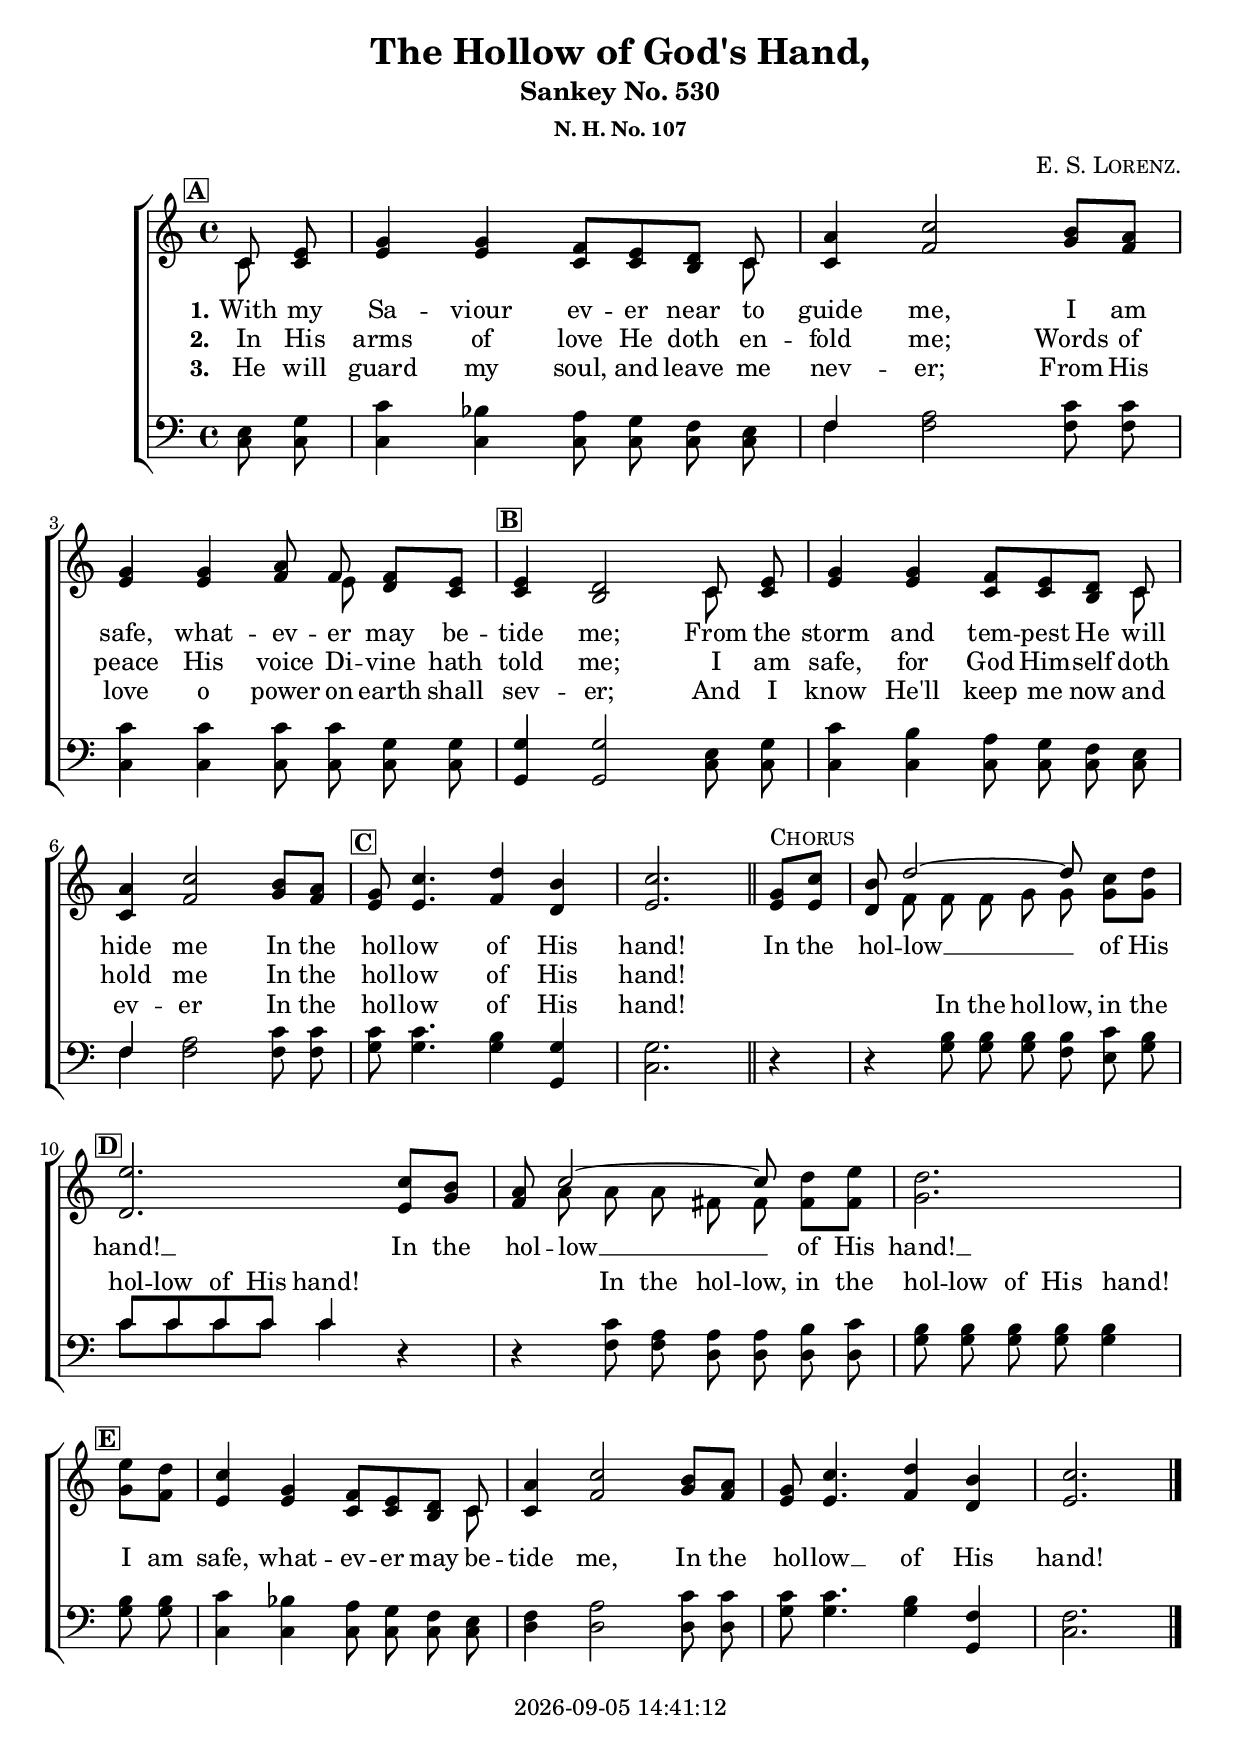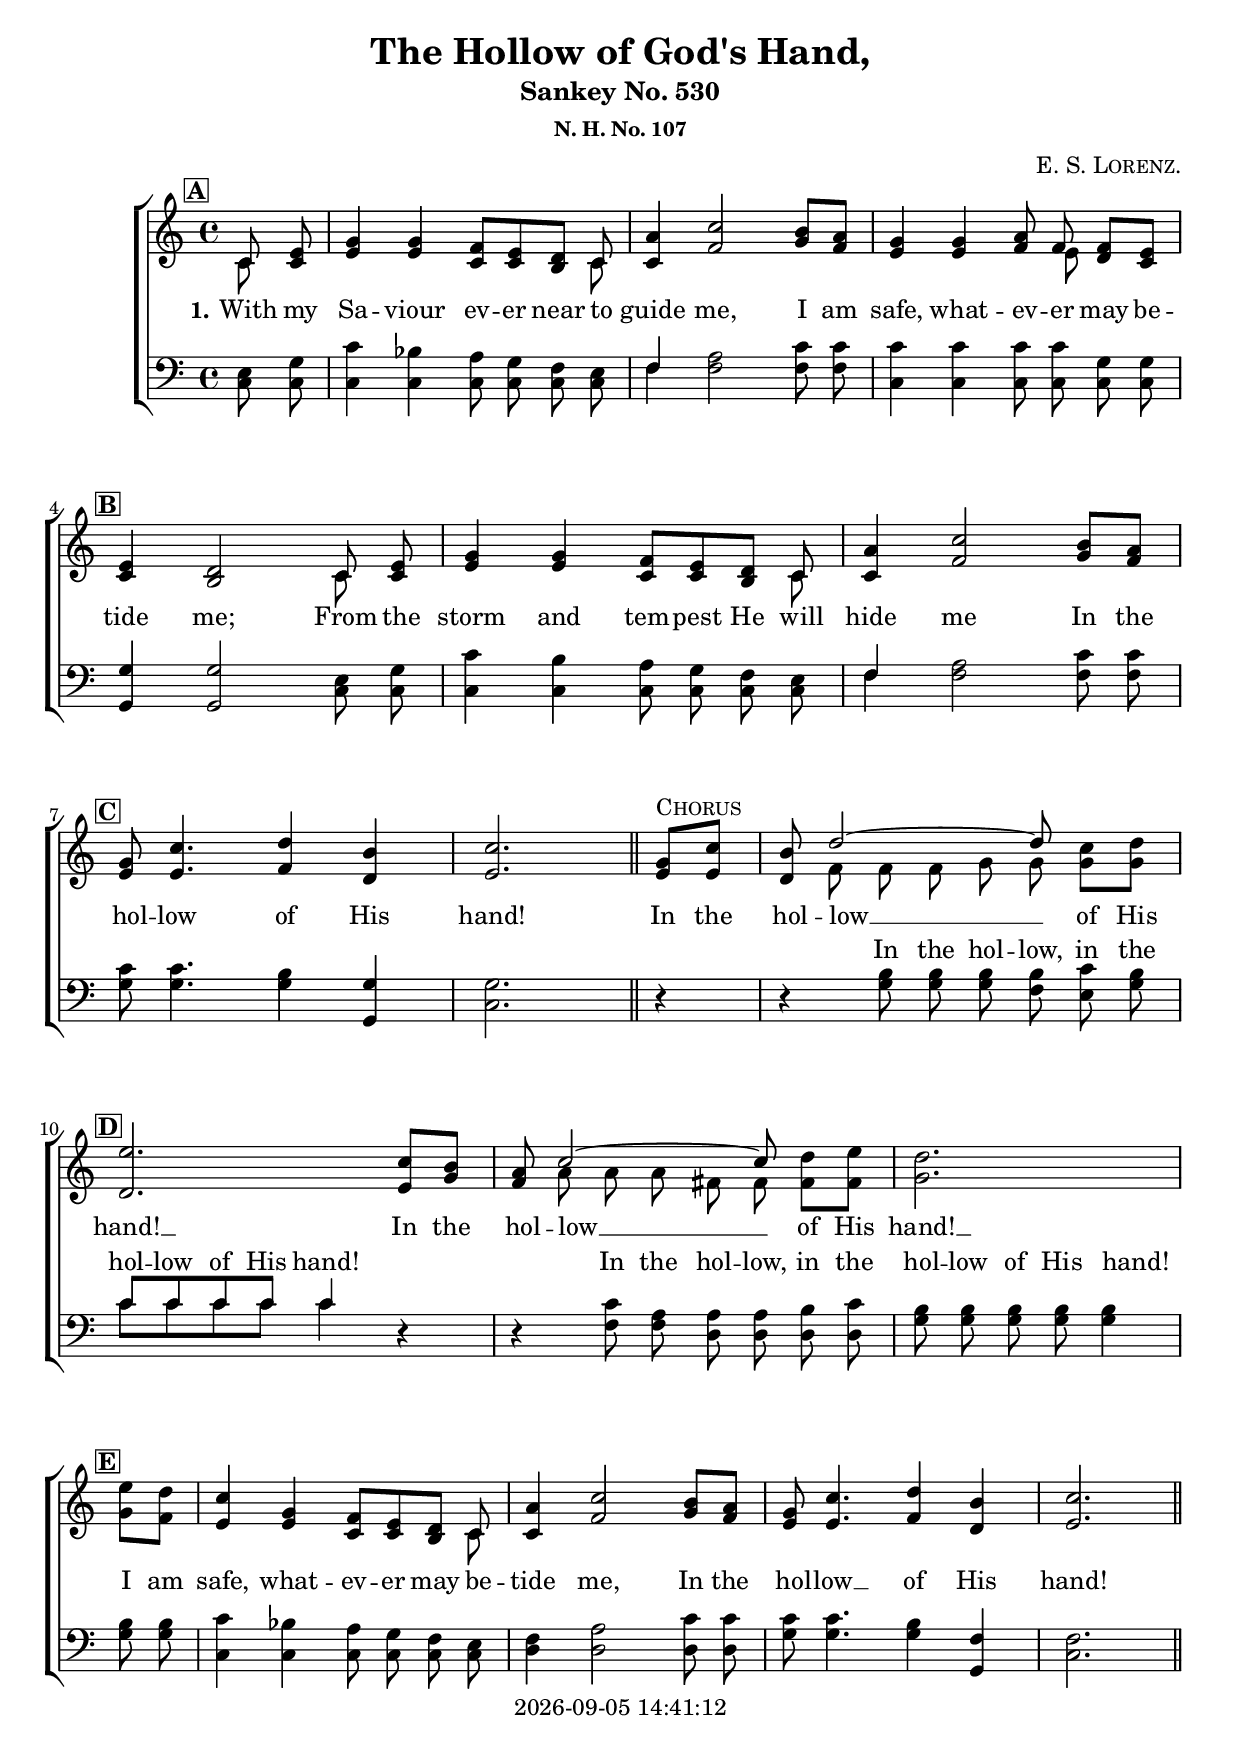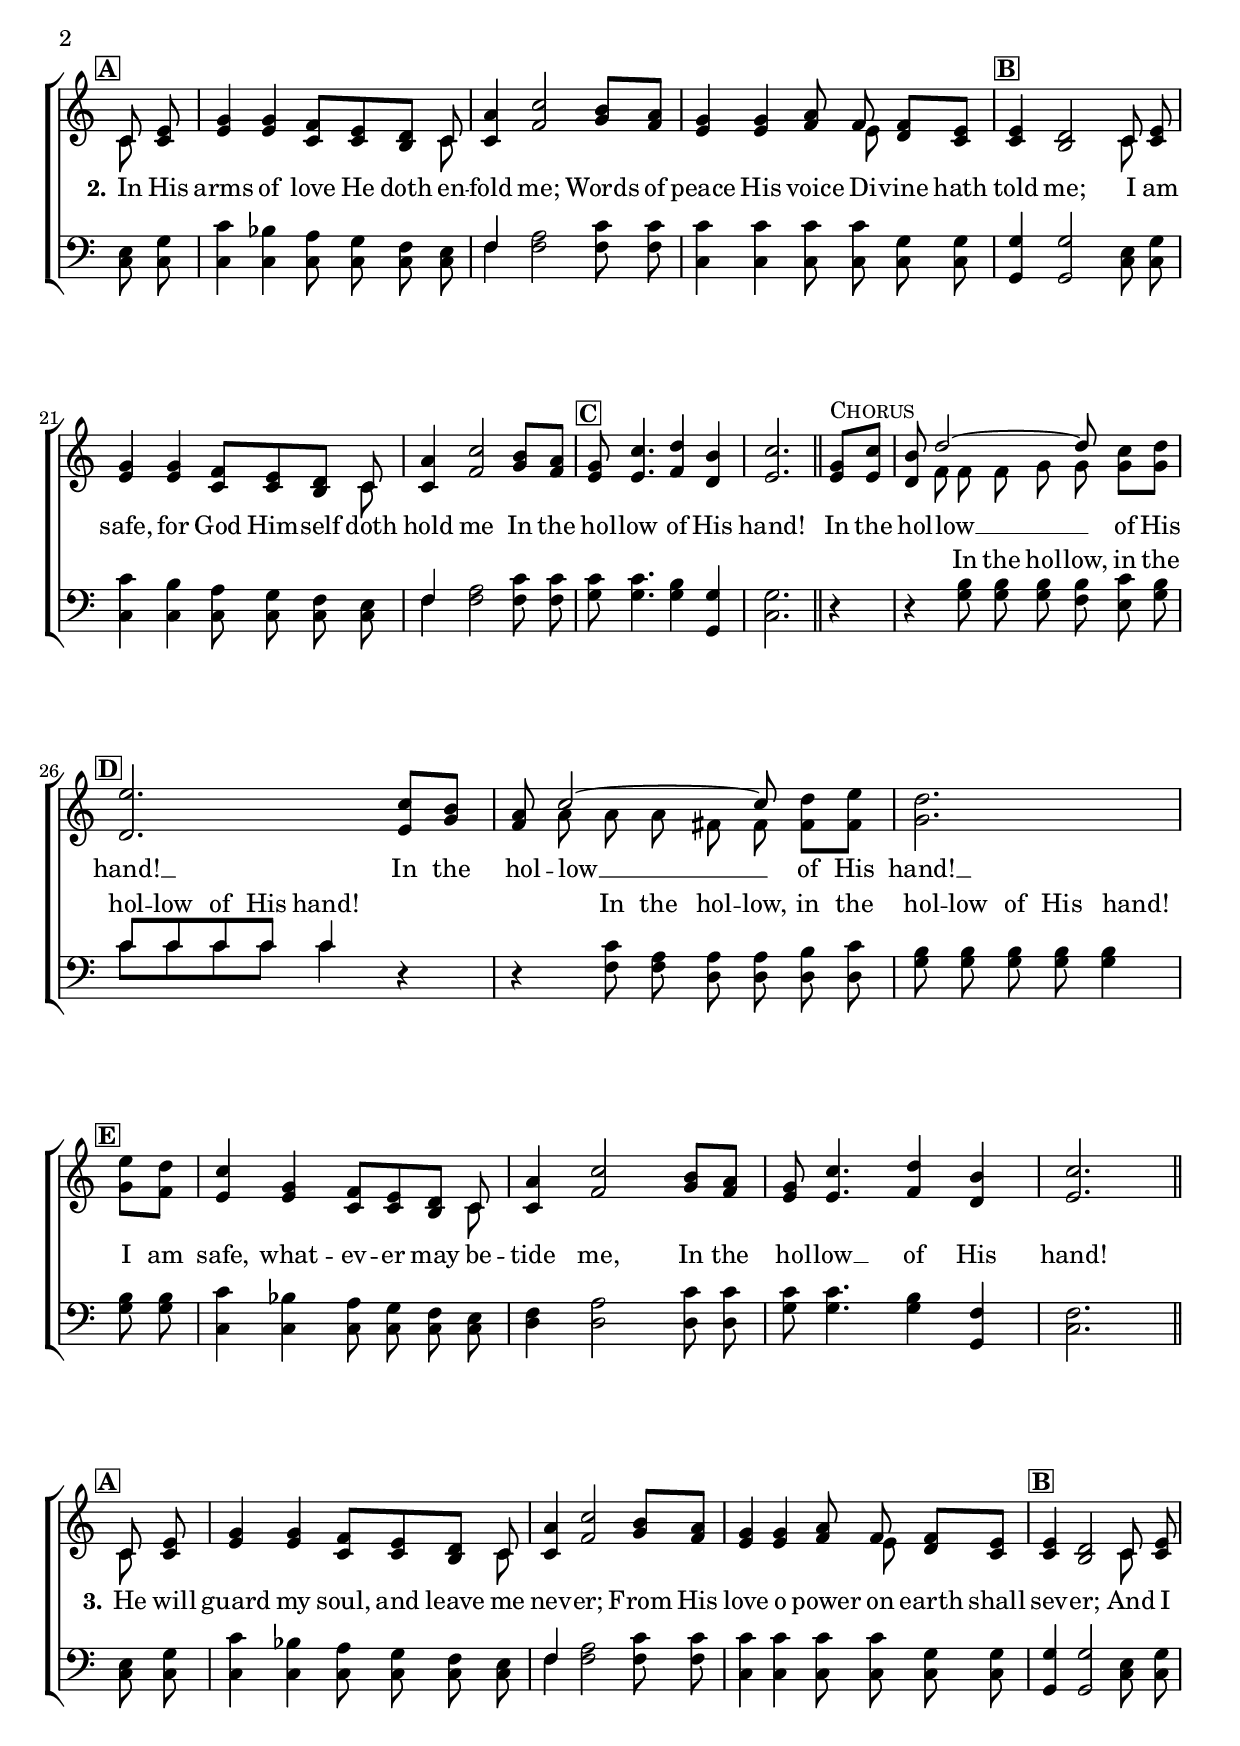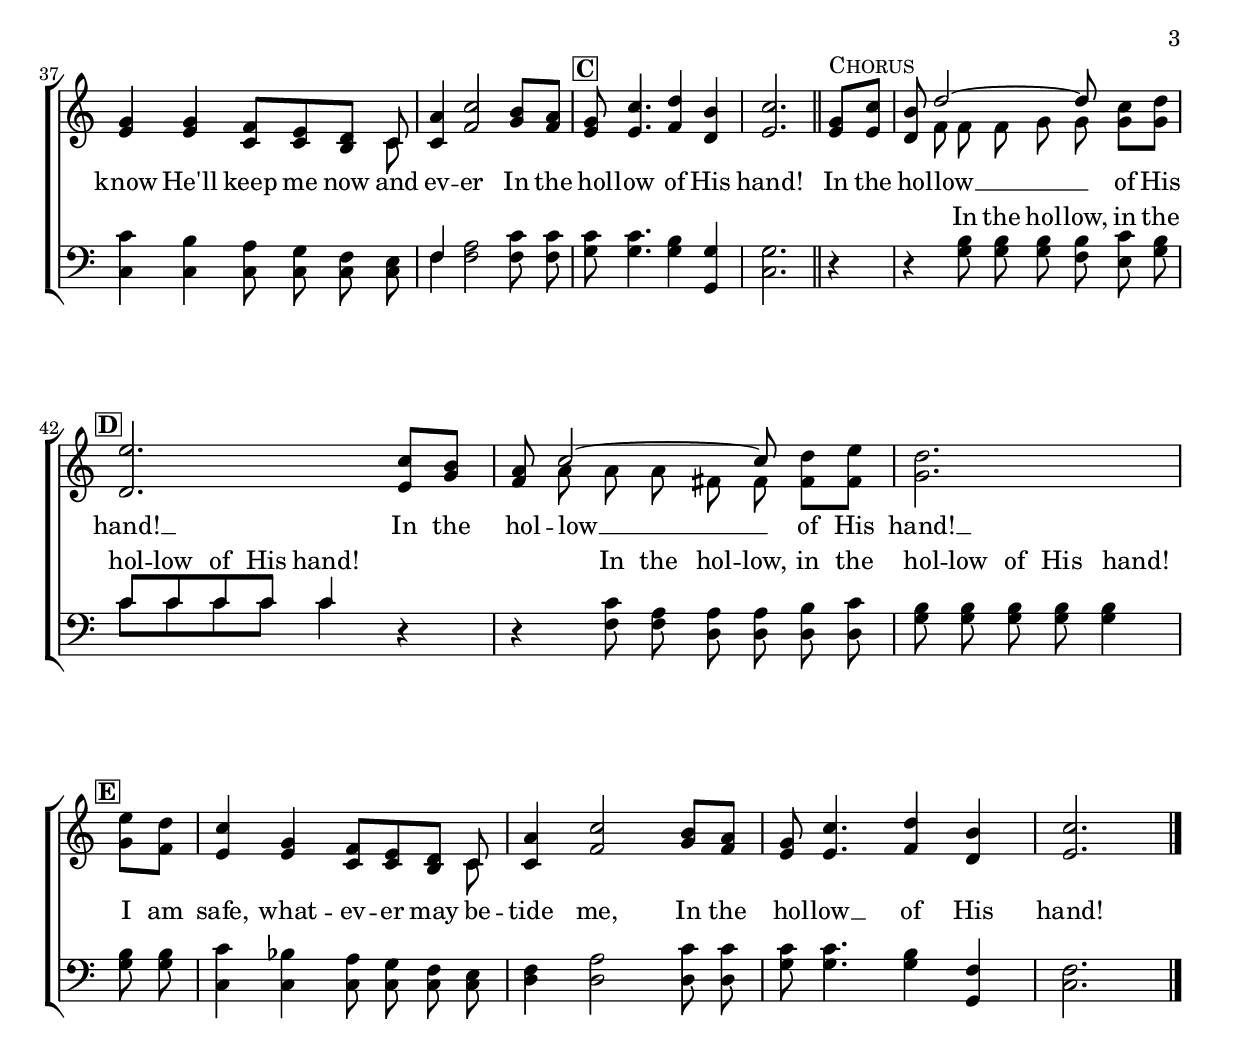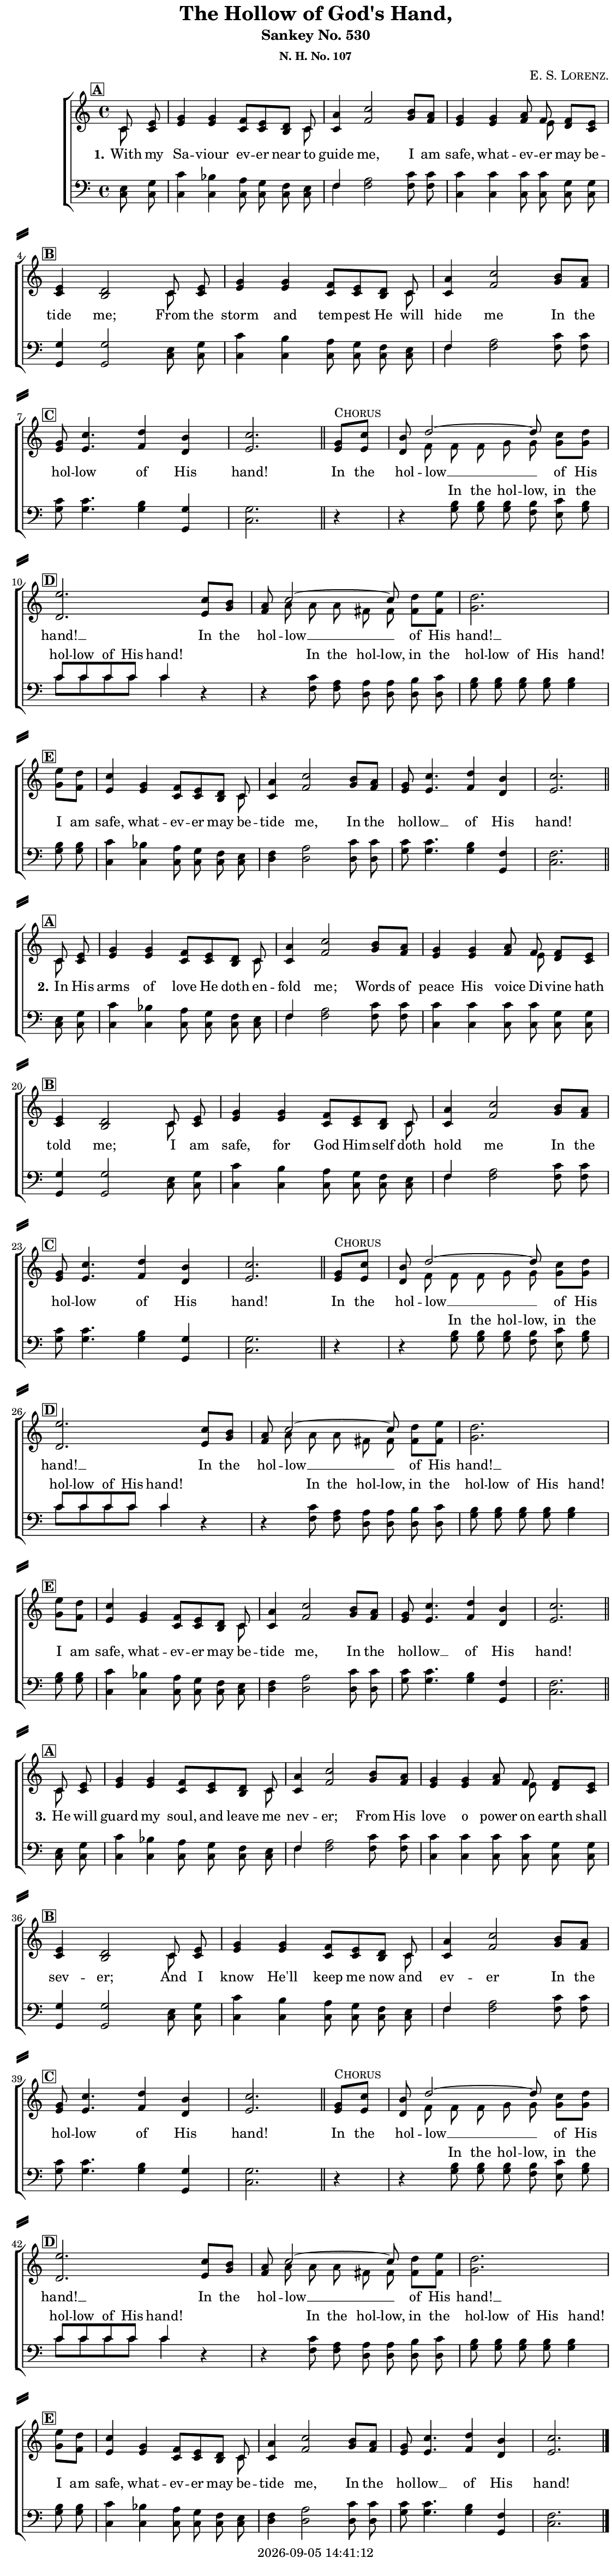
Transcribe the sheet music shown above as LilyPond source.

\version "2.22.1"

\include "articulate.ly"

today = #(strftime "%Y-%m-%d %H:%M:%S" (localtime (current-time)))

\header {
% centered at top
%  dedication  = "dedication"
  title       = "The Hollow of God's Hand,"
  subtitle    = "Sankey No. 530"
  subsubtitle = "N. H. No. 107"
%  instrument  = "instrument"
  
% arrangement of following lines:
%
%  poet    composer
%  meter   arranger
%  piece       opus

  composer    = \markup\smallCaps "E. S. Lorenz."
%  arranger    = "arranger"
%  opus        = "opus"

%  poet        = \markup\smallCaps ""
%  meter       = \markup\smallCaps "meter"
%  piece       = \markup\smallCaps "piece"

% centered at bottom
% tagline     = "tagline" % default lilypond version
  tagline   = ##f
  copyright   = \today
}

% #(set-global-staff-size 16)

global = {
  \key c \major
  \time 4/4
  \partial 4
}

RehearsalTrack = {
% \set Score.currentBarNumber = #5
  \textMark \markup { \box \bold "A" } s4 s1*3
  \textMark \markup { \box \bold "B" }    s1*3
  \textMark \markup { \box \bold "C" }    s1*3
  \textMark \markup { \box \bold "D" }    s1*2 s2.
  \textMark \markup { \box \bold "E" } s4 s1*3 s2.
}

TempoTrack = {
  \set Score.tempoHideNote = ##t
  \tempo 4=120
}

nl = { \bar "||" \break }

soprano = \relative {
  \autoBeamOff
  c'8 e | g4 4 f8 e d c | a'4 c2 b8 a | g4 4 a8 f f e |
  e4 d2 c8 e | g4 4 f8 e d c | a'4 c2 b8 a |
  g8 c4. d4 b | c2. \bar "||" g8^\markup\smallCaps Chorus c | b d2~8 c d |
  e2. c8 b | a c2~8 d e | d2. \bar "|" \break
  e8 d | c4 g f8 e d c | a'4 c2 b8 a | g c4. d4 b | c2.
}

alto = \relative {
  \autoBeamOff
  c'8 8 | e4 4 c8 8 b c | 4 f2 g8 f | e4 4 f8 e d c |
  c4 b2 c8 8 | e4 4 c8 8 b c | c4 f2 g8 f |
  e8 4. f4 d | e2. 8 8 | d8 f f f g g g g |
  d2. e8 g | f a a a fis8 8 8 8 | g2.
  g8 f | e4 4 c8 8 b c | 4 f2 g8 f | e8 4. f4 d | e2.
}

tenor = \relative {
  \autoBeamOff
  e8 g | c4 bes a8 g f e | f4 a2 c8 8 | 4 4 8 8 g g |
  g4 2 e8 g | c4 b a8 g f e | f4 a2 c8 8 |
  c8 4. b4 g | 2. r4 | r b8 8 8 8 c b |
  c8 8 8 8 4 r | r c8 a a a b c | b8 8 8 8 4
  b8 8 | c4 bes a8 g f e | f4 a2 c8 8 | 8 4. b4 f | f2.
}

bass = \relative {
  \autoBeamOff
  c8 8 | 4 4 8 8 8 8 | f4 2 8 8 | c4 4 8 8 8 8 |
  g4 2 c8 8 | 4 4 8 8 8 8 | f4 2 8 8 |
  g8 4. 4 g, | c2. r4 | r g'8 8 8 f e g |
  c8 8 8 8 4 r | r f,8 f d d d d | g g g g g4
  g8 8 | c,4 4 8 8 8 8 | d4 2 8 8 | g8 4. 4 g, | c2.
}

nom  = {   \set ignoreMelismata = ##t }
yesm = { \unset ignoreMelismata       }

chorus = \lyricmode {
  In the hol -- low __ of His hand! __
  In the hol -- low __ of His hand! __
  I am safe, what -- ev -- er may be -- tide me,
  In the hol -- low __ of His hand!
}

chorusMen = \lyricmode {
  \repeat unfold 37 { _ }
  In the hol -- low, in the hol -- low of His hand!
  In the hol -- low, in the hol -- low of His hand!
  _ _ _ _ _ _ _ _ _ _ _ _ _ _ _ _ _
}

verses = 3

wordsOne = \lyricmode {
  \set stanza = "1."
  With my Sa -- viour ev -- er near to guide me,
  I am safe, what -- ev -- er may be -- tide me;
  From the storm and tem -- pest He will hide me
  In the hol -- low of His hand!
}
  
wordsTwo = \lyricmode {
  \set stanza = "2."
  In His arms of love He doth en -- fold me;
  Words of peace His voice Di -- vine hath told me;
  I am safe, for God Him -- self doth hold me
  In the hol -- low of His hand!
}
  
wordsThree = \lyricmode {
  \set stanza = "3."
  He will guard my soul, and leave me nev -- er;
  From His love o power on earth shall sev -- er;
  And I know He'll keep me now and ev -- er
  In the hol -- low of His hand!
}
  
wordsMidi = \lyricmode {
  \set stanza = "1."
  "With " "my " Sa "viour " ev "er " "near " "to " "guide " "me, "
  "\nI " "am " "safe, " what ev "er " "may " be "tide " "me; "
  "\nFrom " "the " "storm " "and " tem "pest " "He " "will " "hide " "me "
  "\nIn " "the " hol "low " "of " "His " "hand! "
  "\nIn " "the " hol "low "  "of " "His " "hand! " 
  "\nIn " "the " hol "low "  "of " "His " "hand! " 
  "\nI " "am " "safe, " what ev "er " "may " be "tide " "me, "
  "\nIn " "the " hol "low "  "of " "His " "hand!\n"

  \set stanza = "2."
  "\nIn " "His " "arms " "of " "love " "He " "doth " en "fold " "me; "
  "\nWords " "of " "peace " "His " "voice " Di "vine " "hath " "told " "me; "
  "\nI " "am " "safe, " "for " "God " Him "self " "doth " "hold " "me "
  "\nIn " "the " hol "low " "of " "His " "hand! "
  "\nIn " "the " hol "low "  "of " "His " "hand! " 
  "\nIn " "the " hol "low "  "of " "His " "hand! " 
  "\nI " "am " "safe, " what ev "er " "may " be "tide " "me, "
  "\nIn " "the " hol "low "  "of " "His " "hand!\n"

  \set stanza = "3."
  "\nHe " "will " "guard " "my " "soul, " "and " "leave " "me " nev "er; "
  "\nFrom " "His " "love " "o " "power " "on " "earth " "shall " sev "er; "
  "\nAnd " "I " "know " "He'll " "keep " "me " "now " "and " ev "er "
  "\nIn " "the " hol "low " "of " "His " "hand! "
  "\nIn " "the " hol "low "  "of " "His " "hand! " 
  "\nIn " "the " hol "low "  "of " "His " "hand! " 
  "\nI " "am " "safe, " what ev "er " "may " be "tide " "me, "
  "\nIn " "the " hol "low "  "of " "His " "hand! "
}

wordsMidiMen = \lyricmode {
  \set stanza = "1."
  "With " "my " Sa "viour " ev "er " "near " "to " "guide " "me, "
  "\nI " "am " "safe, " what ev "er " "may " be "tide " "me; "
  "\nFrom " "the " "storm " "and " tem "pest " "He " "will " "hide " "me "
  "\nIn " "the " hol "low " "of " "His " "hand! "
  "\nIn " "the " hol "low, " "in " "the " hol "low " "of " "His " "hand! "
  "\nIn " "the " hol "low, " "in " "the " hol "low " "of " "His " "hand! "
  "\nI " "am " "safe, " what ev "er " "may " be "tide " "me, "
  "\nIn " "the " hol "low "  "of " "His " "hand!\n"

  \set stanza = "2."
  "\nIn " "His " "arms " "of " "love " "He " "doth " en "fold " "me; "
  "\nWords " "of " "peace " "His " "voice " Di "vine " "hath " "told " "me; "
  "\nI " "am " "safe, " "for " "God " Him "self " "doth " "hold " "me "
  "\nIn " "the " hol "low " "of " "His " "hand! "
  "\nIn " "the " hol "low, " "in " "the " hol "low " "of " "His " "hand! "
  "\nIn " "the " hol "low, " "in " "the " hol "low " "of " "His " "hand! "
  "\nI " "am " "safe, " what ev "er " "may " be "tide " "me, "
  "\nIn " "the " hol "low "  "of " "His " "hand!\n"

  \set stanza = "3."
  "\nHe " "will " "guard " "my " "soul, " "and " "leave " "me " nev "er; "
  "\nFrom " "His " "love " "o " "power " "on " "earth " "shall " sev "er; "
  "\nAnd " "I " "know " "He'll " "keep " "me " "now " "and " ev "er "
  "\nIn " "the " hol "low " "of " "His " "hand! "
  "\nIn " "the " hol "low, " "in " "the " hol "low " "of " "His " "hand! "
  "\nIn " "the " hol "low, " "in " "the " hol "low " "of " "His " "hand! "
  "\nI " "am " "safe, " what ev "er " "may " be "tide " "me, "
  "\nIn " "the " hol "low "  "of " "His " "hand! "
}

\book {
  \bookOutputSuffix "midi-sop"
  \score {
%    \articulate
        \new ChoirStaff <<
                                % Soprano staff
          \new Staff = soprano
          <<
            \new Voice { \repeat unfold \verses \TempoTrack     }
            \new Voice { \global \repeat unfold \verses \soprano \bar "|." }
            \addlyrics \wordsMidi
          >>
                                % Alto staff
          \new Staff = alto
          <<
            \new Voice { \global \repeat unfold \verses { \alto \nl } \bar "|." }
          >>
                                % Tenor staff
          \new Staff = tenor
          <<
            \clef "treble_8"
            \new Voice { \global \repeat unfold \verses \tenor }
          >>
                                % Bass staff
          \new Staff = bass
          <<
            \clef "bass"
            \new Voice { \global \repeat unfold \verses \bass }
          >>
        >>
    \midi {}
  }
}

\book {
  \bookOutputSuffix "midi-alto"
  \score {
%    \articulate
        \new ChoirStaff <<
                                % Soprano staff
          \new Staff = soprano
          <<
            \new Voice { \repeat unfold \verses \TempoTrack     }
            \new Voice { \global \repeat unfold \verses \soprano \bar "|." }
          >>
                                % Alto staff
          \new Staff = alto
          <<
            \new Voice { \global \repeat unfold \verses { \alto \nl } \bar "|." }
            \addlyrics \wordsMidiMen
          >>
                                % Tenor staff
          \new Staff = tenor
          <<
            \clef "treble_8"
            \new Voice { \global \repeat unfold \verses \tenor }
          >>
                                % Bass staff
          \new Staff = bass
          <<
            \clef "bass"
            \new Voice { \global \repeat unfold \verses \bass }
          >>
        >>
    \midi {}
  }
}

\book {
  \bookOutputSuffix "midi-men"
  \score {
%    \articulate
        \new ChoirStaff <<
                                % Soprano staff
          \new Staff = soprano
          <<
            \new Voice { \repeat unfold \verses \TempoTrack     }
            \new Voice { \global \repeat unfold \verses \soprano \bar "|." }
          >>
                                % Alto staff
          \new Staff = alto
          <<
            \new Voice { \global \repeat unfold \verses { \alto \nl } \bar "|." }
          >>
                                % Tenor staff
          \new Staff = tenor
          <<
            \clef "treble_8"
            \new Voice { \global \repeat unfold \verses \tenor }
            \addlyrics \wordsMidiMen
          >>
                                % Bass staff
          \new Staff = bass
          <<
            \clef "bass"
            \new Voice { \global \repeat unfold \verses \bass }
          >>
        >>
    \midi {}
  }
}

\book {
  \bookOutputSuffix "repeat"
  \score {
        \new ChoirStaff <<
                                  % Joint soprano/alto staff
          \new Staff = women \with { printPartCombineTexts = ##f }
          <<
            \new Voice \RehearsalTrack
            \new Voice \TempoTrack
            \new NullVoice = "aligner" \soprano
            \new Voice \partCombine #'(2 . 88) { \global \soprano \bar "|." } { \global \alto }
            \new Lyrics \lyricsto "aligner" { \wordsOne \chorus }
            \new Lyrics \lyricsto "aligner"   \wordsTwo
            \new Lyrics \lyricsto "aligner"   \wordsThree
          >>
                                  % Joint tenor/bass staff
          \new Staff = men \with { printPartCombineTexts = ##f }
          <<
            \clef "bass"
            \new Voice \partCombine #'(2 . 88) { \global \tenor } { \global \bass }
            \new NullVoice = alignerT { \tenor }
          >>
          \new Lyrics \with {alignAboveContext = men} \lyricsto alignerT \chorusMen
        >>
    \layout {
      indent = 1.5\cm
      \pointAndClickOff
      \context {
        \Staff \RemoveAllEmptyStaves
      }
    }
  }
}

singlescore = {
        \new ChoirStaff <<
                                  % Joint soprano/alto staff
          \new Staff = women \with { printPartCombineTexts = ##f }
          <<
            \new Voice { \repeat unfold \verses \RehearsalTrack }
            \new Voice { \repeat unfold \verses \TempoTrack }
            \new NullVoice = "aligner" { \repeat unfold \verses \soprano }
            \new Voice \partCombine #'(2 . 88) { \global \repeat unfold \verses \soprano \bar "|." }
                                    { \global \repeat unfold \verses { \alto \nl } \bar "|." }
            \new Lyrics \lyricsto "aligner" { \wordsOne   \chorus
                                              \wordsTwo   \chorus
                                              \wordsThree \chorus
                                            }
          >>
                                  % Joint tenor/bass staff
          \new Staff = men \with { printPartCombineTexts = ##f }
          <<
            \clef "bass"
            \new Voice \partCombine #'(2 . 88) { \global \repeat unfold \verses \tenor }
                                    { \global \repeat unfold \verses \bass }
            \new NullVoice = alignerT { \repeat unfold \verses \tenor }
          >>
          \new Lyrics \with {alignAboveContext = men} \lyricsto alignerT { \repeat unfold \verses \chorusMen }
        >>
}

\book {
  \bookOutputSuffix "single"
  \score {
    \singlescore
    \layout {
      indent = 1.5\cm
      \pointAndClickOff
      \context {
        \Staff \RemoveAllEmptyStaves
      }
    }
  }
}

\book {
  \bookOutputSuffix "singlepage"
  \paper {
    top-margin = 0
    left-margin = 7
    right-margin = 1
    paper-width = 190\mm
    page-breaking = #ly:one-page-breaking
    system-system-spacing.basic-distance = #15
    system-separator-markup = \slashSeparator
  }
  \score {
    \singlescore
    \layout {
      indent = 1.5\cm
      \pointAndClickOff
      \context {
        \Staff \RemoveAllEmptyStaves
      }
    }
  }
}
